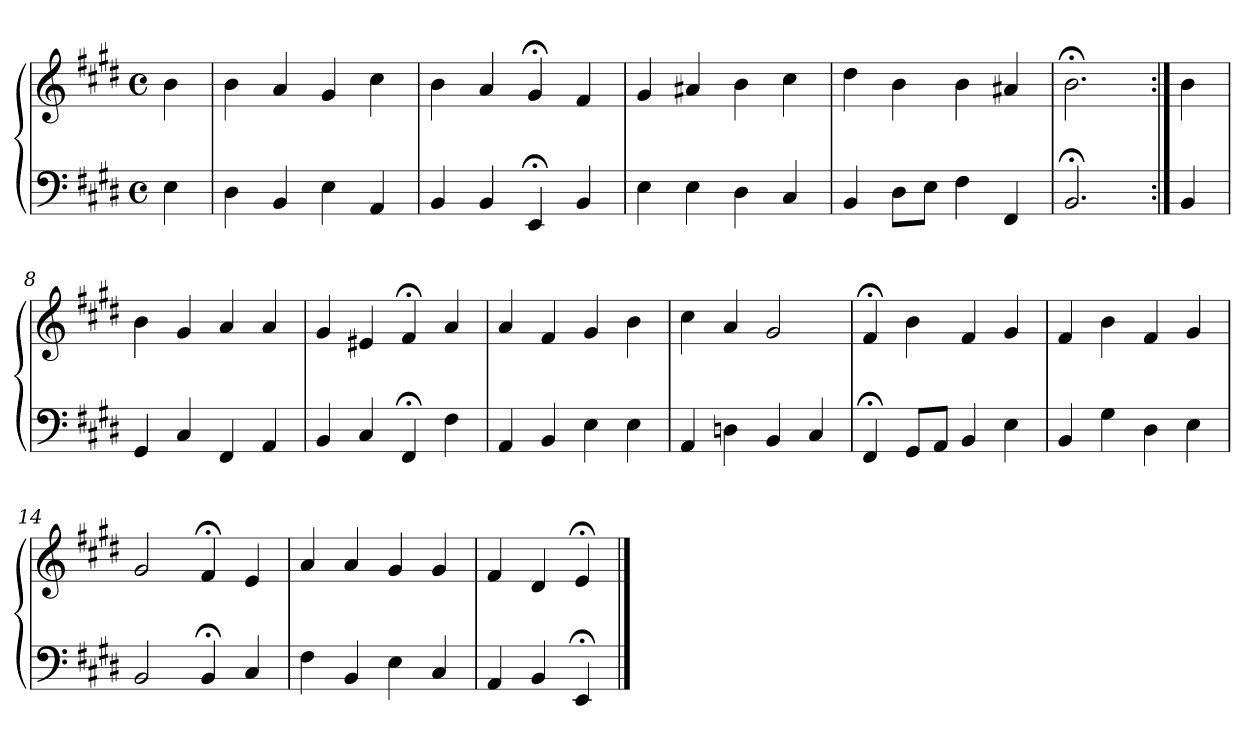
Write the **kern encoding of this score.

**kern	**kern
*part1	*part1
*staff2	*staff1
*clefF4	*clefG2
*k[f#c#g#d#]	*k[f#c#g#d#]
*M4/4	*M4/4
*met(c)	*met(c)
=1	=1
4E	4b
=2	=2
4D#	4b
4BB	4a
4E	4g#
4AA	4cc#
=3	=3
4BB	4b
4BB	4a
4EE;<	4g#;<
4BB	4f#
=4	=4
4E	4g#
4E	4a#X
4D#	4b
4C#	4cc#
=5	=5
4BB	4dd#
8D#L	4b
8EJ	.
4F#	4b
4FF#	4a#X
=6	=6
2.BB;<	2.b;<
=7:|!	=7:|!
4BB	4b
=8	=8
4GG#	4b
4C#	4g#
4FF#	4a
4AA	4a
!!LO:LB:g=z
=9	=9
4BB	4g#
4C#	4e#X
4FF#;<	4f#;<
4F#	4a
=10	=10
4AA	4a
4BB	4f#
4E	4g#
4E	4b
=11	=11
4AA	4cc#
4Dn	4a
4BB	2g#
4C#	.
=12	=12
4FF#;<	4f#;<
8GG#L	4b
8AAJ	.
4BB	4f#
4E	4g#
=13	=13
4BB	4f#
4G#	4b
4D#	4f#
4E	4g#
=14	=14
2BB	2g#
4BB;<	4f#;<
4C#	4e
=15	=15
4F#	4a
4BB	4a
4E	4g#
4C#	4g#
!!LO:LB:g=z
=16	=16
4AA	4f#
4BB	4d#
4EE;<	4e;<
==	==
*-	*-
